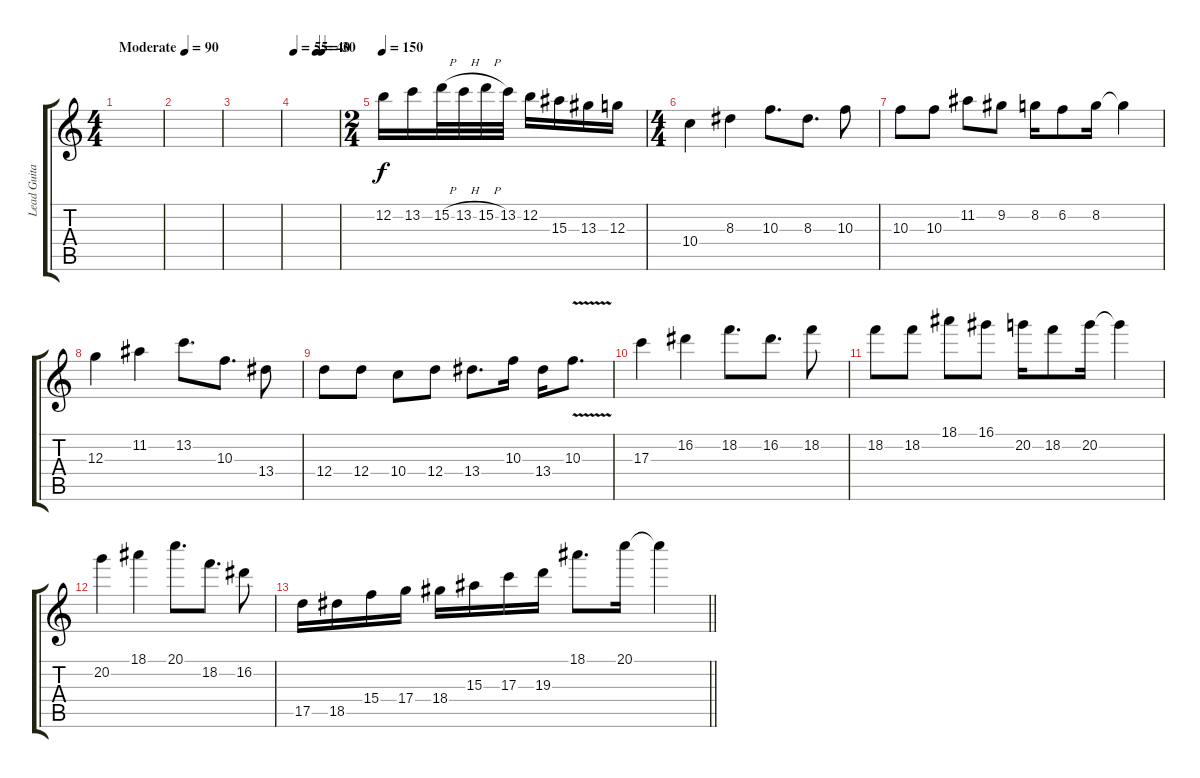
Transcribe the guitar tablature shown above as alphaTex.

\track ("Lead Guitar" "Lead Guita") {instrument distortionguitar}
\staff {score tabs}
\tuning (E4 B3 G3 D3 A2 E2) {hide}
\ts (4 4)
\tempo (90 "Moderate")
\clef g2
\ks c
|
|
|
\tempo 55
\tempo (40 0.5)
\tempo (30 0.625)
|
\ts (2 4)
\tempo 150
12.2.16 13.2.16 15.2{h}.32 13.2{h}.32 15.2{h}.32 13.2.32 12.2.16 15.3.16 13.3.16 12.3.16 |
\ts (4 4)
10.4.4 8.3.4 10.3.8{d} 8.3.8{d} 10.3.8 |
10.3.8 10.3.8 11.2.8 9.2.8 8.2.16 6.2.8 8.2.16 8.2{t}.4 |
12.3.4 11.2.4 13.2.8{d} 10.3.8{d} 13.4.8 |
12.4.8 12.4.8 10.4.8 12.4.8 13.4.8{d} 10.3.16 13.4.16 10.3{v}.8{d} |
17.3.4 16.2.4 18.2.8{d} 16.2.8{d} 18.2.8 |
18.2.8 18.2.8 18.1.8 16.1.8 20.2.16 18.2.8 20.2.16 20.2{t}.4 |
20.2.4 18.1.4 20.1.8{d} 18.2.8{d} 16.2.8 |
\barLineRight lightlight
17.5.16 18.5.16 15.4.16 17.4.16 18.4.16 15.3.16 17.3.16 19.3.16 18.1.8{d} 20.1.16 20.1{t}.4
